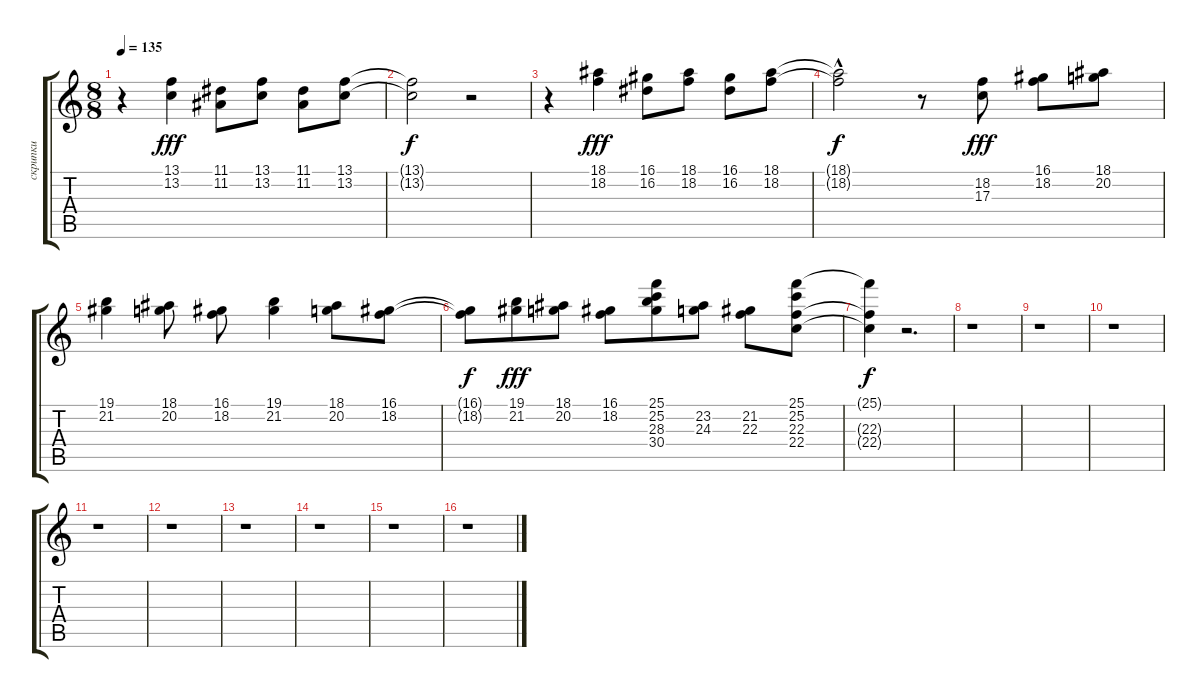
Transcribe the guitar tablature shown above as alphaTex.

\track ("скрипки" "скрипки") {instrument synthstrings1}
\staff {score tabs}
\tuning (E4 B3 G3 D3 A2 E2) {hide}
\ts (8 8)
\tempo 135
\clef g2
\ks c
r.4{dy f} (13.1 13.2).4{dy fff} (11.1 11.2).8 (13.1 13.2).8 (11.1 11.2).8 (13.1 13.2).8 |
(13.1{t} 13.2{t}).2{dy f} r.2 |
r.4 (18.1 18.2).4{dy fff} (16.1 16.2).8 (18.1 18.2).8 (16.1 16.2).8 (18.1 18.2).8 |
(18.1{hac t} 18.2{t}).2{dy f} r.8 (18.2 17.3).8{dy fff} (16.1 18.2).8 (18.1 20.2).8 |
(19.1 21.2).4 (18.1 20.2).8 (16.1 18.2).8 (19.1 21.2).4 (18.1 20.2).8 (16.1 18.2).8 |
(16.1{t} 18.2{t}).8{dy f} (19.1 21.2).8{dy fff} (18.1 20.2).8 (16.1 18.2).8 (25.1 25.2 28.3 30.4).8 (23.2 24.3).8 (21.2 22.3).8 (25.1 25.2 22.3 22.4).8 |
(25.1{t} 22.3{t} 22.4{t}).4{dy f} r.2{d} |
r.1 |
r.1 |
r.1 |
r.1 |
r.1 |
r.1 |
r.1 |
r.1 |
r.1
